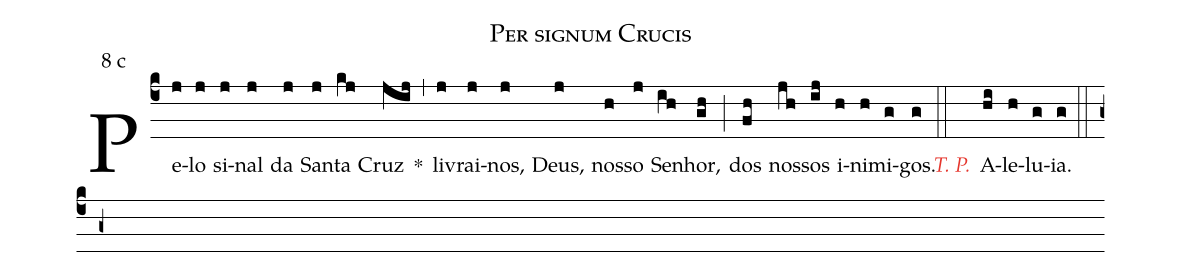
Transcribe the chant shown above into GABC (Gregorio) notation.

name: Per signum Crucis;
mode: 8;
mode-differentia: c;
%%
(c4)

Pe(j)lo(j) si(j)nal(j) da(j) San(j)ta(kj) Cruz(jij) *(,) li(j)vrai-(j)nos,(j) Deus,(j) nos(h)so(j) Se(ih)nhor,(gh) (;) dos(fh) nos(jh)sos(ij) i(h)ni(h)mi(g)gos.(g)

(::)

<nlba><c><i>T. P.</i></c>() A</nlba>(hi)le(h)lu(g)ia.(g)

(::)

(g+)
